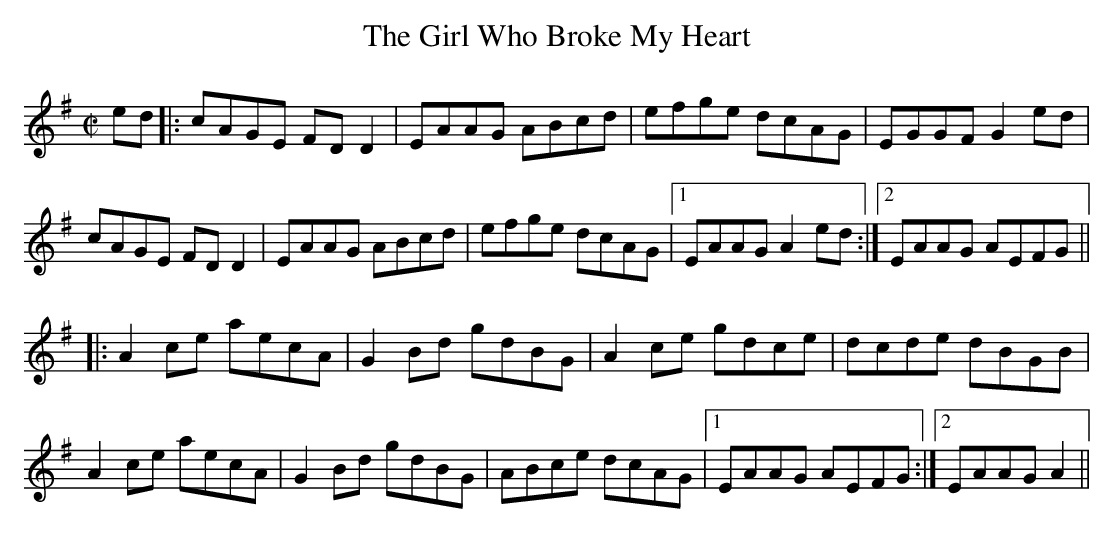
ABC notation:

X:1
T:Girl Who Broke My Heart, The
M:C|
K:Ador
ed|:cAGE FDD2|EAAG ABcd|efge dcAG|EGGF G2ed|
cAGE FDD2|EAAG ABcd|efge dcAG|1 EAAG A2ed:|2 EAAG AEFG||
|:A2ce aecA|G2Bd gdBG|A2ce gdce|dcde dBGB|
A2ce aecA|G2Bd gdBG|ABce dcAG|1 EAAG AEFG:|2 EAAG A2||
